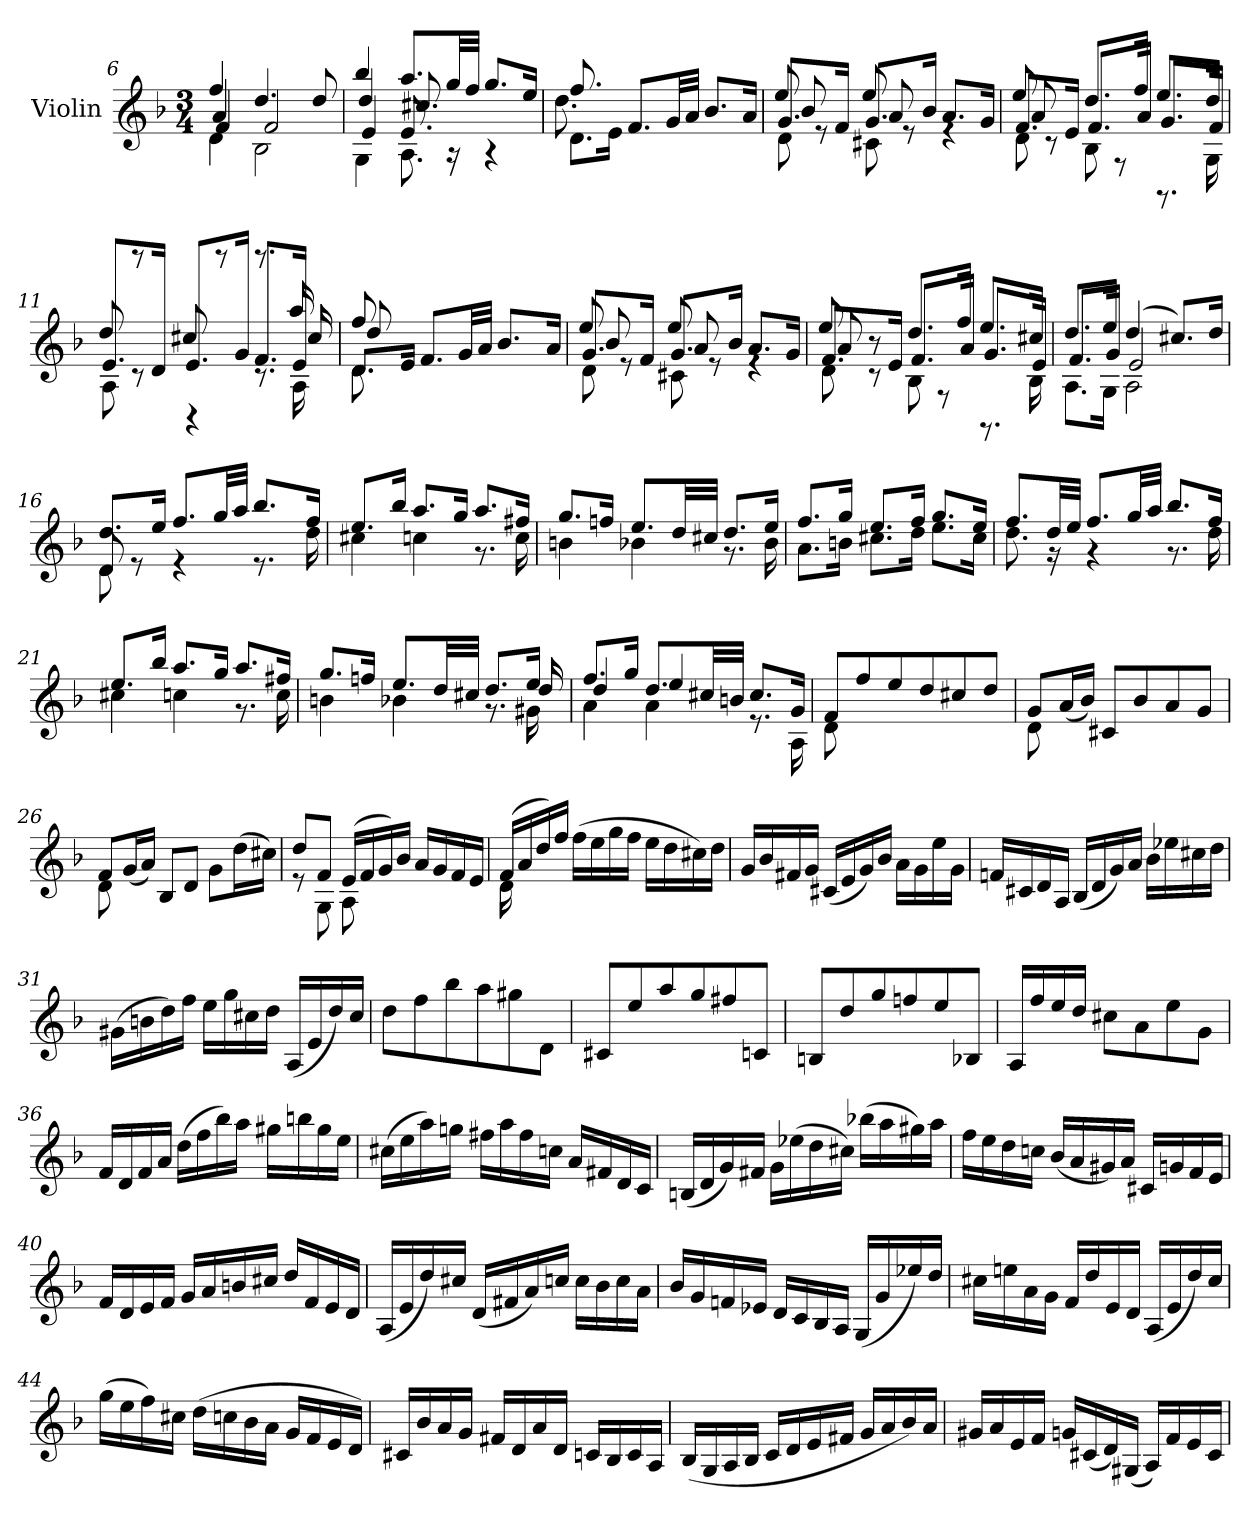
**kern
*part1
*staff1
*I"Violin
*I'Vln.
*clefG2
*k[b-]
*M3/4
=6
*^
*	*^
*	*	*^
4ff/	4d\	4a/	4f/
4.dd/	2B-\	2f/	2ryy
8dd/	.	.	.
!!LO:LB:g=z	!!	!!	!!
=7	=7	=7	=7
4bb-/	4G\	4dd/	4e/
8.aa/L	8.A\	8.cc#X/	8.e/
32gg/LL	16r	4ryy	4ryy
32ff/JJJ	.	.	.
8.gg/L	4r	.	.
16ee/Jk	.	16ryy	16ryy
*	*	*v	*v
=8	=8	=8
8.ff/	8.d\L	8.dd\
16ryy	16e\Jk	2ryy
8.f/L	2ryy	.
32g/LL	.	.
32a/JJJ	.	.
8.b-/L	.	.
16a/Jk	.	16ryy
=9	=9	=9
*	*	*^
8.g/L	8d\	8ee/	8b-/
.	8re	8ryy	8ryy
16f/Jk	.	.	.
8.g/L	8c#X\	8ee/	8a/
.	8re	4.ryy	4.ryy
16b-/Jk	.	.	.
8.a/L	4re	.	.
16g/Jk	.	.	.
=10	=10	=10	=10
8.f/L	8d\	8ee/	8a/
.	8rc	8ryy	2ryy
16e/Jk	.	.	.
8.dd/L	8B-\	8.f/L	.
.	8rF	.	.
16ff/Jk	.	16a/Jk	.
8.ee/L	8.rGG	8.g/L	.
.	.	.	8ryy
16dd/Jk	16G\	16f/Jk	.
=11	=11	=11	=11
8.e/L	8A\	8dd/	8.ryy
.	8rc	8rdddd	.
*	*	*v	*v
16d/Jk	.	.
8.e/L	4rBB	8cc#X/
.	.	8rdddd
16g/Jk	.	.
8.f/L	8.rc	8.rdddd
*	*	*^
16e/Jk	16A\	16aa/	16cc#/
!!LO:LB:g=z	!!	!!	!!
=12	=12	=12	=12
8ff/	8.d/L	8dd/	8.d\
8ryy	.	2ryy	.
.	16e/Jk	.	2ryy
8.f/L	2ryy	.	.
32g/LL	.	.	.
32a/JJJ	.	.	.
8.b-/L	.	.	.
.	.	8ryy	.
16a/Jk	.	.	16ryy
=13	=13	=13	=13
8.g/L	8d\	8ee/	8b-/
.	8re	8ryy	8ryy
16f/Jk	.	.	.
8.g/L	8c#X\	8ee/	8a/
.	8re	4.ryy	4.ryy
16b-/Jk	.	.	.
8.a/L	4re	.	.
16g/Jk	.	.	.
=14	=14	=14	=14
8.f/L	8d\	8ee/	8a/
.	8rc	8r	2ryy
16e/Jk	.	.	.
8.dd/L	8B-\	8.f/L	.
.	8rF	.	.
16ff/Jk	.	16a/Jk	.
8.ee/L	8.rGG	8.g/L	.
.	.	.	8ryy
16cc#X/Jk	16B-\	16e/Jk	.
*	*	*v	*v
=15	=15	=15
8.dd/L	8.A\L	8.f/L
16ee/Jk	16G\Jk	16g/Jk
(>4dd/	2A\	2e/
8.cc#X/L)	.	.
16dd/Jk	.	.
=16	=16	=16
8.dd/L	8d\	8d/
.	8r	2ryy
16ee/Jk	.	.
8.ff/L	4r	.
32gg/LL	.	.
32aa/JJJ	.	.
8.bb-/L	8.r	.
.	.	8ryy
16ff/Jk	16dd\	.
*	*v	*v
!!LO:LB:g=z
=17	=17
8.ee/L	4cc#X\
16bb-/Jk	.
8.aa/L	4ccn\
16gg/Jk	.
8.aa/L	8.r
16ff#X/Jk	16cc\
=18	=18
8.gg/L	4bn\
16ffn/Jk	.
8.ee/L	4b-X\
32dd/LL	.
32cc#X/JJJ	.
8.dd/L	8.r
16ee/Jk	16b-\
=19	=19
8.ff/L	8.a\L
16gg/Jk	16bn\Jk
8.ee/L	8.cc#X\L
16ff/Jk	16dd\Jk
8.gg/L	8.ee\L
16ee/Jk	16cc#\Jk
=20	=20
8.ff/L	8.dd\
32dd/LL	16r
32ee/JJJ	.
8.ff/L	4r
32gg/LL	.
32aa/JJJ	.
8.bb-/L	8.r
16ff/Jk	16dd\
=21	=21
8.ee/L	4cc#X\
16bb-/Jk	.
8.aa/L	4ccn\
16gg/Jk	.
8.aa/L	8.r
16ff#X/Jk	16cc\
!!LO:LB:g=z	!!
=22	=22
*	*^
8.gg/L	4bn\	8.ryy
*	*v	*v
16ffn/Jk	.
8.ee/L	4b-X\
32dd/LL	.
32cc#X/JJJ	.
8.dd/L	8.r
*	*^
16ee/Jk	16g#X\	16dd/
=23	=23	=23
8.ff/L	4a\	4dd/
16gg/Jk	.	.
4a\	8.dd/L	4ee/
.	32cc#X/LL	.
.	32bn/JJJ	.
8.cc#/L	8.re	4ryy
16g/Jk	16A\	.
*	*v	*v
=24	=24
8f/L	8d\
8ff/	2ryy
8ee/	.
8dd/	.
8cc#X/	.
8dd/J	8ryy
=25	=25
8g/L	8d\
(>16a/L	2ryy
16b-/JJ)	.
8c#X/L	.
8b-/	.
8a/	.
8g/J	8ryy
=26	=26
8f/L	8d\
(>16g/L	2ryy
16a/JJ)	.
8B-/L	.
8d/J	.
8g\L	.
(>16dd\L	8ryy
16cc#X\JJ)	.
!!LO:LB:g=z	!!
=27	=27
8dd/L	8re
8f/J	8G\
(>16e/LL	8A\
16f/	.
16g/)	4.ryy
16b-/JJ	.
16a/LL	.
16g/	.
16f/	.
16e/JJ	.
=28	=28
(>16f/LL	16d\
16a/	2ryy
16dd/)	.
16ff/JJ	.
(>16ff\LL	.
16ee\	.
16gg\	.
16ff\JJ	.
16ee\LL	.
16dd\	8.ryy
16cc#X\)	.
16dd\JJ	.
*v	*v
=29
16g/LL
16b-/
16f#X/
16g/JJ
(<16c#X/LL
16e/
16g/)
16b-/JJ
16a\LL
16g\
16ee\
16g\JJ
=30
16fn/LL
16c#X/
16d/
16A/JJ
(<16B-/LL
16d/
16g/)
16a/JJ
16b-\LL
16ee-X\
16cc#X\
16dd\JJ
!!LO:LB:g=z
=31
(>16g#X\LL
16bn\
16dd\)
16ff\JJ
16ee\LL
16gg\
16cc#X\
16dd\JJ
(<16A/LL
16e/
16dd/)
16cc#/JJ
=32
8dd\L
8ff\
8bb-\
8aa\
8gg#X\
8d\J
=33
8c#X/L
8ee/
8aa/
8gg/
8ff#X/
8cn/J
=34
8Bn/L
8dd/
8gg/
8ffn/
8ee/
8B-X/J
=35
16A/LL
16ff/
16ee/
16dd/JJ
8cc#X\L
8a\
8ee\
8g\J
!!LO:LB:g=z
=36
16f/LL
16d/
16f/
16a/JJ
(>16dd\LL
16ff\
16bb-\)
16aa\JJ
16gg#X\LL
16bbn\
16gg#\
16ee\JJ
=37
(>16cc#X\LL
16ee\
16aa\)
16ggn\JJ
16ff#X\LL
16aa\
16ff#\
16ccn\JJ
16a/LL
16f#X/
16d/
16c/JJ
=38
(<16Bn/LL
16d/
16g/)
16f#X/JJ
16g\LL
(>16ee-X\
16dd\
16cc#X\JJ)
(>16bb-X\LL
16aa\
16gg#X\)
16aa\JJ
=39
16ff\LL
16ee\
16dd\
16ccn\JJ
(<16b-/LL
16a/
16g#X/)
16a/JJ
16c#X/LL
16gn/
16f/
16e/JJ
!!LO:LB:g=z
=40
16f/LL
16d/
16e/
16f/JJ
16g/LL
16a/
16bn/
16cc#X/JJ
16dd/LL
16f/
16e/
16d/JJ
=41
(<16A/LL
16e/
16dd/)
16cc#X/JJ
(<16d/LL
16f#X/
16a/)
16ccn/JJ
16cc\LL
16b-\
16cc\
16a\JJ
=42
16b-/LL
16g/
16fn/
16e-X/JJ
16d/LL
16c/
16B-/
16A/JJ
(<16G/LL
16g/
16ee-X/)
16dd/JJ
=43
16cc#X\LL
16een\
16a\
16g\JJ
16f/LL
16dd/
16e/
16d/JJ
(<16A/LL
16e/
16dd/)
16cc#/JJ
!!LO:LB:g=z
=44
(>16gg\LL
16ee\
16ff\)
16cc#X\JJ
(>16dd\LL
16ccn\
16b-\
16a\JJ
16g/LL
16f/
16e/
16d/JJ)
=45
16c#X/LL
16b-/
16a/
16g/JJ
16f#X/LL
16d/
16a/
16d/JJ
16cn/LL
16B-/
16c/
16A/JJ
=46
(<16B-/LL
16G/
16A/
16B-/JJ
16c/LL
16d/
16e/
16f#X/JJ
16g/LL
16a/
16b-/)
16a/JJ
=47
16g#X/LL
16a/
16e/
16f/JJ
16gn/LL
(<16c#X/
16d/)
(<16G#X/JJ
16A/LL)
16f/
16e/
16c#/JJ
=
*-
